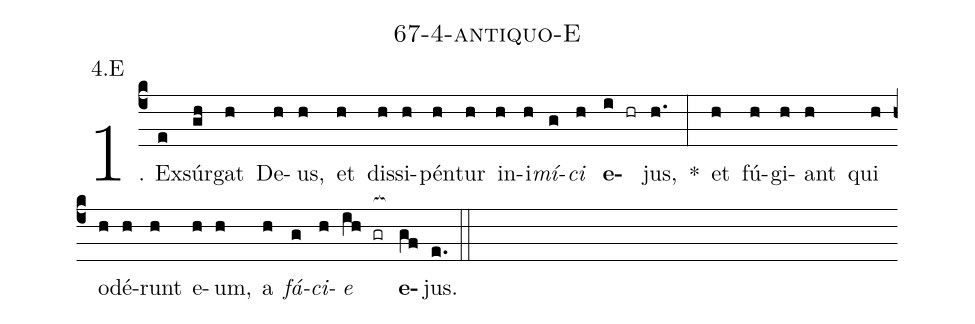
name: 67-4-antiquo-E;
annotation: 4.E;
%%
(c4)1. Ex(e)súr(gh)gat(h) De(h)us,(h) et(h) dis(h)si(h)pén(h)tur(h) in(h)i(h)<i>mí</i>(g)<i>ci</i>(h) <b>e</b>(i hr)jus,(h.) *(:) et(h) fú(h)gi(h)ant(h) qui(h) o(h)dé(h)runt(h) e(h)um,(h) a(h) <i>fá</i>(g)<i>ci</i>(h)<i>e</i>(ih gr[ocb:1{]) <b>e</b>(gf[ocb:0}])jus.(e.) (::)
